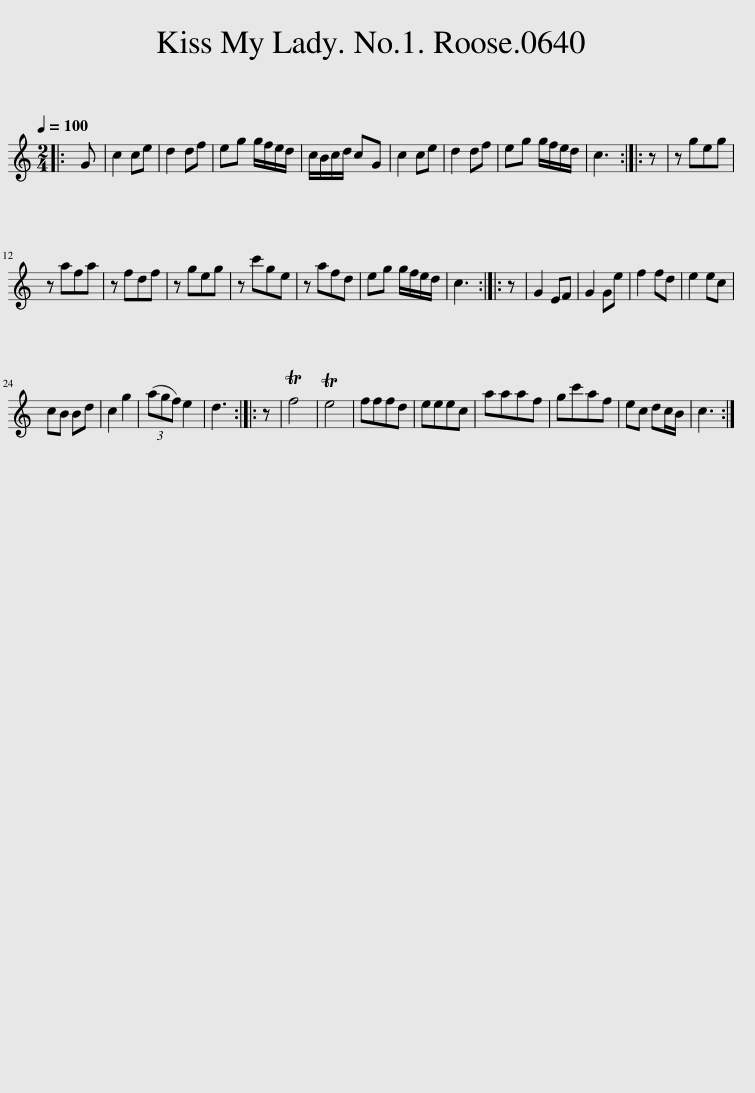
X:1
L:1/8
Q:1/4=100
M:2/4
I:linebreak $
K:C
V:1 treble
V:1
|: G | c2 ce | d2 df | eg g/f/e/d/ | c/B/c/d/ cG | %5
 c2 ce | d2 df | eg g/f/e/d/ | c3 :: z | %10
 z geg |$ z afa | z fdf | z geg | z c'ge | %15
 z afd | eg g/f/e/d/ | c3 :: z | G2 EF | %20
 G2 Ge | f2 fd | e2 ec |$ cB Bd | c2 g2 | %25
 (3(agf) e2 | d3 :: z | Tf4 | Te4 | %30
 fffd | eeec | aaaf | gc'af | ec dc/B/ | %35
 c3 :| %36
